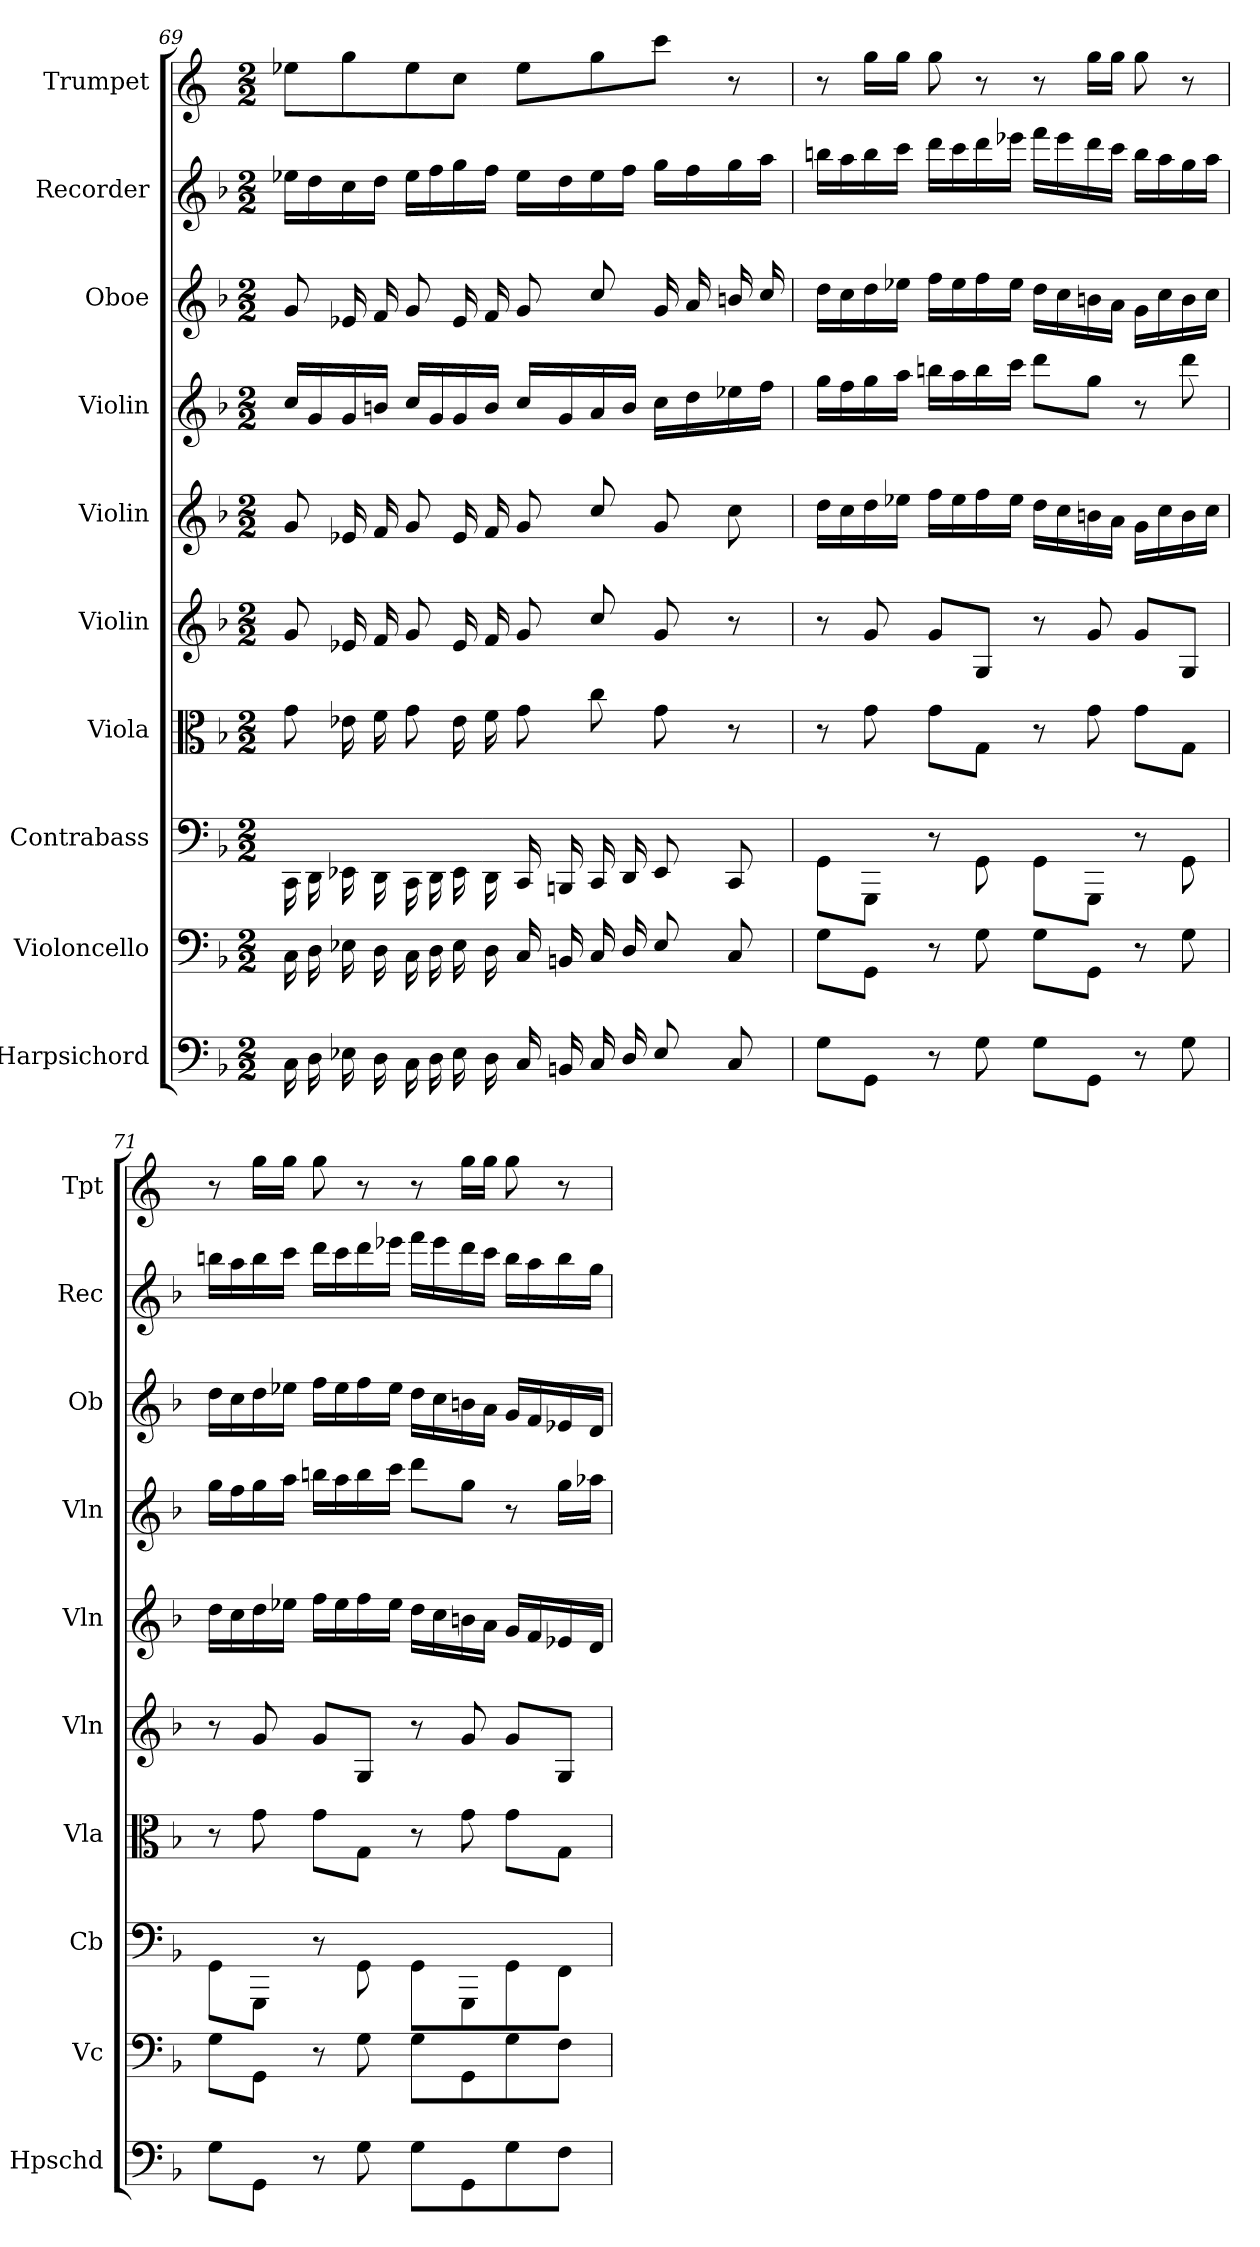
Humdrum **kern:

**kern	**kern	**kern	**kern	**kern	**kern	**kern	**kern	**kern	**kern
*part10	*part9	*part8	*part7	*part6	*part5	*part4	*part3	*part2	*part1
*staff10	*staff9	*staff8	*staff7	*staff6	*staff5	*staff4	*staff3	*staff2	*staff1
*I"Harpsichord	*I"Violoncello	*I"Contrabass	*I"Viola	*I"Violin	*I"Violin	*I"Violin	*I"Oboe	*I"Recorder	*I"Trumpet
*I'Hpschd	*I'Vc	*I'Cb	*I'Vla	*I'Vln	*I'Vln	*I'Vln	*I'Ob	*I'Rec	*I'Tpt
*clefF4	*clefF4	*clefF4	*clefC3	*clefG2	*clefG2	*clefG2	*clefG2	*clefG2	*clefG2
*	*	*ITrd7c12	*	*	*	*	*	*	*ITrd1c2
*k[b-]	*k[b-]	*k[b-]	*k[b-]	*k[b-]	*k[b-]	*k[b-]	*k[b-]	*k[b-]	*k[b-e-]
*F:	*F:	*F:	*F:	*F:	*F:	*F:	*F:	*F:	*B-:
*M2/2	*M2/2	*M2/2	*M2/2	*M2/2	*M2/2	*M2/2	*M2/2	*M2/2	*M2/2
=69	=69	=69	=69	=69	=69	=69	=69	=69	=69
16C\	16C\	16CCC\	8g\	8g/	8g/	16cc/LL	8g/	16ee-X\LL	8dd-X\L
16D\	16D\	16DDD\	.	.	.	16g/	.	16dd\	.
16E-X\	16E-X\	16EEE-X\	16e-X\	16e-X/	16e-X/	16g/	16e-X/	16cc\	8ff\
16D\	16D\	16DDD\	16f\	16f/	16f/	16bn/JJ	16f/	16dd\JJ	.
16C\	16C\	16CCC\	8g\	8g/	8g/	16cc/LL	8g/	16ee-\LL	8dd-\
16D\	16D\	16DDD\	.	.	.	16g/	.	16ff\	.
16E-\	16E-\	16EEE-\	16e-\	16e-/	16e-/	16g/	16e-/	16gg\	8b-\J
16D\	16D\	16DDD\	16f\	16f/	16f/	16b/JJ	16f/	16ff\JJ	.
16C/	16C/	16CCC/	8g\	8g/	8g/	16cc/LL	8g/	16ee-\LL	8dd-\L
16BBn/	16BBn/	16BBBBn/	.	.	.	16g/	.	16dd\	.
16C/	16C/	16CCC/	8cc\	8cc/	8cc/	16a/	8cc/	16ee-\	8ff\
16D/	16D/	16DDD/	.	.	.	16b/JJ	.	16ff\JJ	.
8E-/	8E-/	8EEE-/	8g\	8g/	8g/	16cc\LL	16g/	16gg\LL	8bb-\J
.	.	.	.	.	.	16dd\	16a/	16ff\	.
8C/	8C/	8CCC/	8r	8r	8cc\	16ee-X\	16bn/	16gg\	8r
.	.	.	.	.	.	16ff\JJ	16cc/	16aa\JJ	.
=70	=70	=70	=70	=70	=70	=70	=70	=70	=70
8G\L	8G\L	8GGG\L	8r	8r	16dd\LL	16gg\LL	16dd\LL	16bbn\LL	8r
.	.	.	.	.	16cc\	16ff\	16cc\	16aa\	.
8GG\J	8GG\J	8GGGG\J	8g\	8g/	16dd\	16gg\	16dd\	16bb\	16ff\LL
.	.	.	.	.	16ee-X\JJ	16aa\JJ	16ee-X\JJ	16ccc\JJ	16ff\JJ
8r	8r	8r	8g\L	8g/L	16ff\LL	16bbn\LL	16ff\LL	16ddd\LL	8ff\
.	.	.	.	.	16ee-\	16aa\	16ee-\	16ccc\	.
8G\	8G\	8GGG\	8G\J	8G/J	16ff\	16bb\	16ff\	16ddd\	8r
.	.	.	.	.	16ee-\JJ	16ccc\JJ	16ee-\JJ	16eee-X\JJ	.
8G\L	8G\L	8GGG\L	8r	8r	16dd\LL	8ddd\L	16dd\LL	16fff\LL	8r
.	.	.	.	.	16cc\	.	16cc\	16eee-\	.
8GG\J	8GG\J	8GGGG\J	8g\	8g/	16bn\	8gg\J	16bn\	16ddd\	16ff\LL
.	.	.	.	.	16a\JJ	.	16a\JJ	16ccc\JJ	16ff\JJ
8r	8r	8r	8g\L	8g/L	16g\LL	8r	16g\LL	16bb\LL	8ff\
.	.	.	.	.	16cc\	.	16cc\	16aa\	.
8G\	8G\	8GGG\	8G\J	8G/J	16b\	8ddd\	16b\	16gg\	8r
.	.	.	.	.	16cc\JJ	.	16cc\JJ	16aa\JJ	.
=71	=71	=71	=71	=71	=71	=71	=71	=71	=71
8G\L	8G\L	8GGG\L	8r	8r	16dd\LL	16gg\LL	16dd\LL	16bbn\LL	8r
.	.	.	.	.	16cc\	16ff\	16cc\	16aa\	.
8GG\J	8GG\J	8GGGG\J	8g\	8g/	16dd\	16gg\	16dd\	16bb\	16ff\LL
.	.	.	.	.	16ee-X\JJ	16aa\JJ	16ee-X\JJ	16ccc\JJ	16ff\JJ
8r	8r	8r	8g\L	8g/L	16ff\LL	16bbn\LL	16ff\LL	16ddd\LL	8ff\
.	.	.	.	.	16ee-\	16aa\	16ee-\	16ccc\	.
8G\	8G\	8GGG\	8G\J	8G/J	16ff\	16bb\	16ff\	16ddd\	8r
.	.	.	.	.	16ee-\JJ	16ccc\JJ	16ee-\JJ	16eee-X\JJ	.
8G\L	8G\L	8GGG\L	8r	8r	16dd\LL	8ddd\L	16dd\LL	16fff\LL	8r
.	.	.	.	.	16cc\	.	16cc\	16eee-\	.
8GG\	8GG\	8GGGG\	8g\	8g/	16bn\	8gg\J	16bn\	16ddd\	16ff\LL
.	.	.	.	.	16a\JJ	.	16a\JJ	16ccc\JJ	16ff\JJ
8G\	8G\	8GGG\	8g\L	8g/L	16g/LL	8r	16g/LL	16bb\LL	8ff\
.	.	.	.	.	16f/	.	16f/	16aa\	.
8F\J	8F\J	8FFF\J	8G\J	8G/J	16e-X/	16gg\LL	16e-X/	16bb\	8r
.	.	.	.	.	16d/JJ	16aa-X\JJ	16d/JJ	16gg\JJ	.
=	=	=	=	=	=	=	=	=	=
*-	*-	*-	*-	*-	*-	*-	*-	*-	*-
